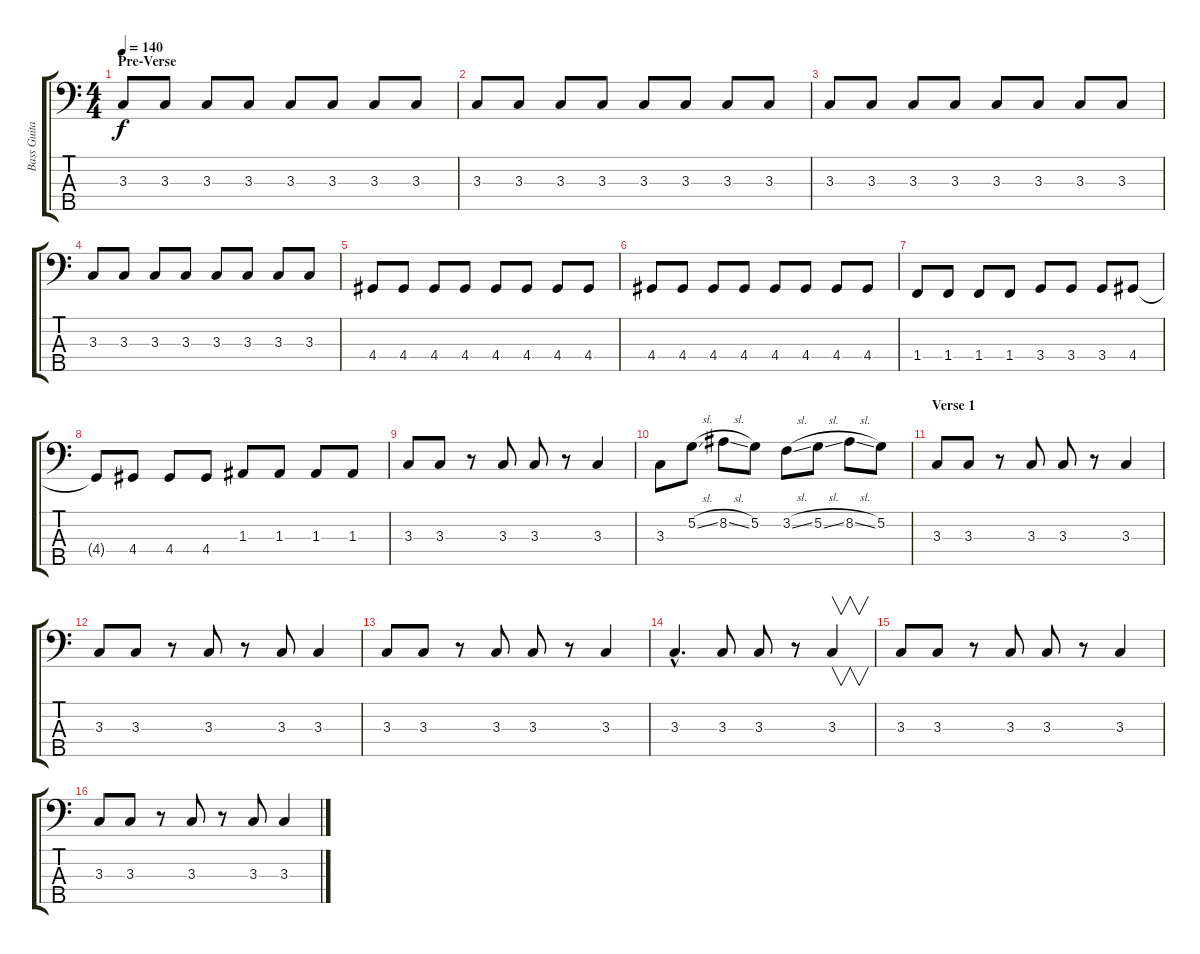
\track ("Bass Guitar" "Bass Guita") {instrument electricbasspick}
\staff {score tabs}
\tuning (G2 D2 A1 E1 B0) {hide}
\ts (4 4)
\section ("" "Pre-Verse")
\tempo 140
\clef f4
\ks c
3.3.8{dy f} 3.3.8 3.3.8 3.3.8 3.3.8 3.3.8 3.3.8 3.3.8 |
3.3.8 3.3.8 3.3.8 3.3.8 3.3.8 3.3.8 3.3.8 3.3.8 |
3.3.8 3.3.8 3.3.8 3.3.8 3.3.8 3.3.8 3.3.8 3.3.8 |
3.3.8 3.3.8 3.3.8 3.3.8 3.3.8 3.3.8 3.3.8 3.3.8 |
4.4.8 4.4.8 4.4.8 4.4.8 4.4.8 4.4.8 4.4.8 4.4.8 |
4.4.8 4.4.8 4.4.8 4.4.8 4.4.8 4.4.8 4.4.8 4.4.8 |
1.4.8 1.4.8 1.4.8 1.4.8 3.4.8 3.4.8 3.4.8 4.4.8 |
4.4{t}.8 4.4.8 4.4.8 4.4.8 1.3.8 1.3.8 1.3.8 1.3.8 |
3.3.8 3.3.8 r.8 3.3.8 3.3.8 r.8 3.3.4 |
3.3.8 5.2{sl}.8 8.2{sl}.8 5.2.8 3.2{sl}.8 5.2{sl}.8 8.2{sl}.8 5.2.8 |
\section ("" "Verse 1")
3.3.8{instrument slapbass2} 3.3.8 r.8 3.3.8 3.3.8 r.8 3.3.4 |
3.3.8 3.3.8 r.8 3.3.8 r.8 3.3.8 3.3.4 |
3.3.8{instrument slapbass2} 3.3.8 r.8 3.3.8 3.3.8 r.8 3.3.4 |
3.3{hac}.4{d instrument slapbass2} 3.3.8 3.3.8 r.8 3.3.4{v} |
3.3.8{instrument slapbass2} 3.3.8 r.8 3.3.8 3.3.8 r.8 3.3.4 |
3.3.8 3.3.8 r.8 3.3.8 r.8 3.3.8 3.3.4
